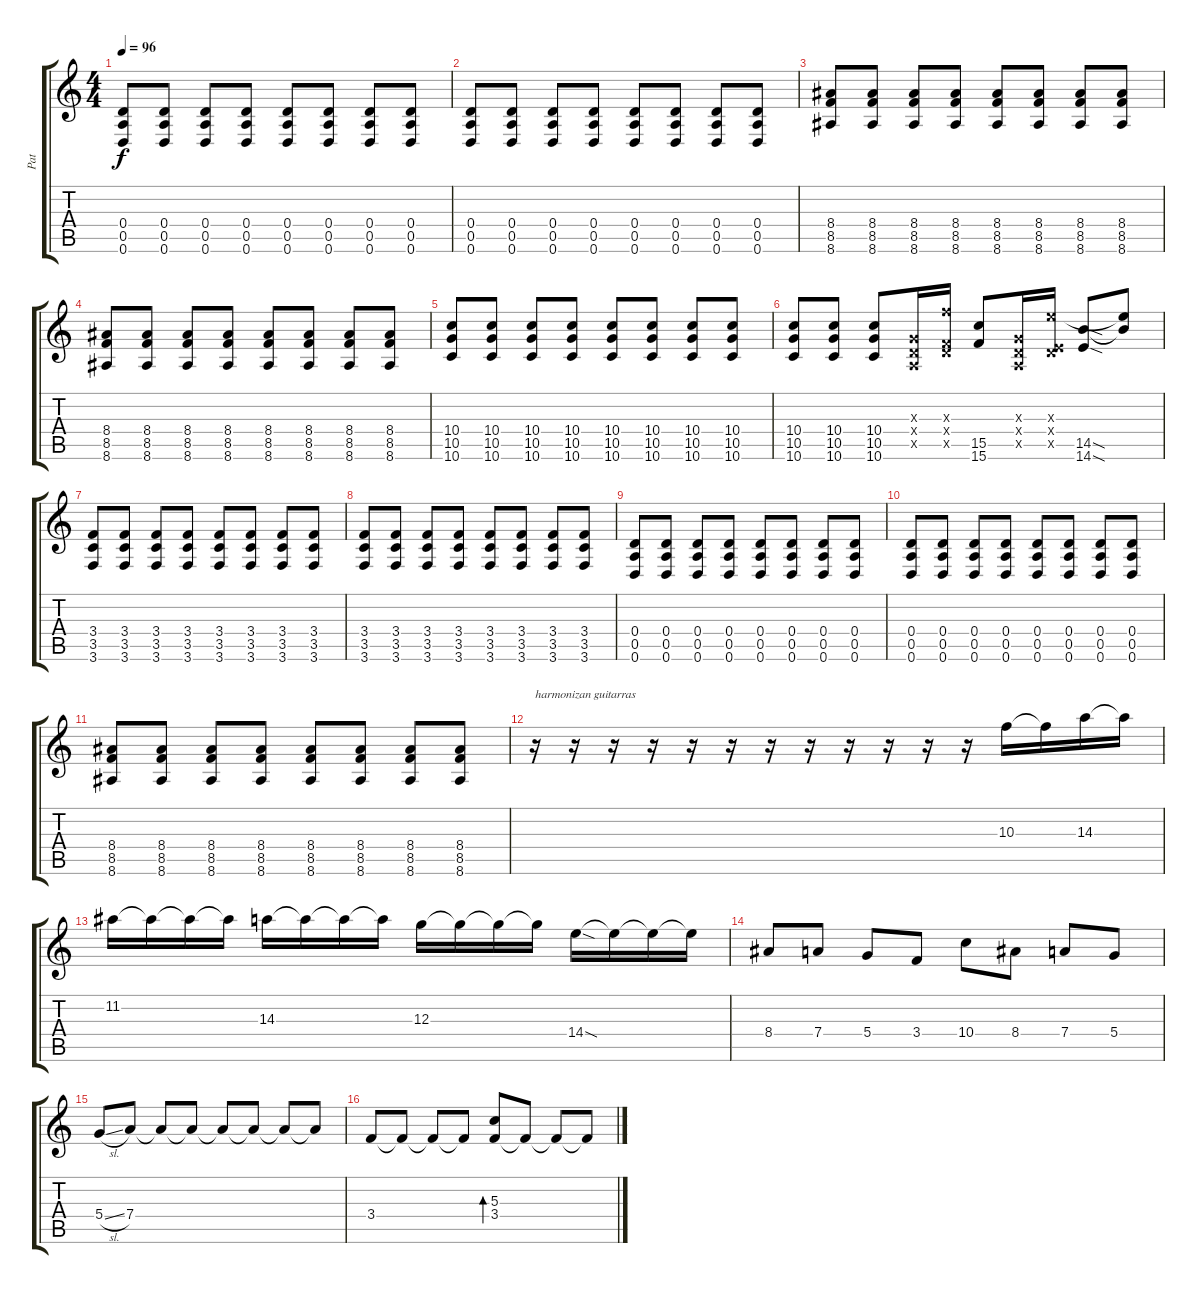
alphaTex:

\track ("Pat" "Pat") {instrument distortionguitar}
\staff {score tabs}
\tuning (E4 B3 G3 D3 A2 D2) {hide}
\ts (4 4)
\tempo 96
\clef g2
\ks c
(0.4 0.5 0.6).8{dy f} (0.4 0.5 0.6).8 (0.4 0.5 0.6).8 (0.4 0.5 0.6).8 (0.4 0.5 0.6).8 (0.4 0.5 0.6).8 (0.4 0.5 0.6).8 (0.4 0.5 0.6).8 |
(0.4 0.5 0.6).8 (0.4 0.5 0.6).8 (0.4 0.5 0.6).8 (0.4 0.5 0.6).8 (0.4 0.5 0.6).8 (0.4 0.5 0.6).8 (0.4 0.5 0.6).8 (0.4 0.5 0.6).8 |
(8.4 8.5 8.6).8 (8.4 8.5 8.6).8 (8.4 8.5 8.6).8 (8.4 8.5 8.6).8 (8.4 8.5 8.6).8 (8.4 8.5 8.6).8 (8.4 8.5 8.6).8 (8.4 8.5 8.6).8 |
(8.4 8.5 8.6).8 (8.4 8.5 8.6).8 (8.4 8.5 8.6).8 (8.4 8.5 8.6).8 (8.4 8.5 8.6).8 (8.4 8.5 8.6).8 (8.4 8.5 8.6).8 (8.4 8.5 8.6).8 |
(10.4 10.5 10.6).8 (10.4 10.5 10.6).8 (10.4 10.5 10.6).8 (10.4 10.5 10.6).8 (10.4 10.5 10.6).8 (10.4 10.5 10.6).8 (10.4 10.5 10.6).8 (10.4 10.5 10.6).8 |
(10.4 10.5 10.6).8 (10.4 10.5 10.6).8 (10.4 10.5 10.6).8 (0.3{x} 0.4{x} 0.5{x}).16 (10.3{x} 0.4{x} 8.5{x}).16 (15.5 15.6).8 (0.3{x} 0.4{x} 0.5{x}).16 (9.3{x} 0.4{x} 7.5{x}).16 (14.5{sod} 14.6{sod}).8 (9.3{t} 14.5{t}).8 |
(3.4 3.5 3.6).8 (3.4 3.5 3.6).8 (3.4 3.5 3.6).8 (3.4 3.5 3.6).8 (3.4 3.5 3.6).8 (3.4 3.5 3.6).8 (3.4 3.5 3.6).8 (3.4 3.5 3.6).8 |
(3.4 3.5 3.6).8 (3.4 3.5 3.6).8 (3.4 3.5 3.6).8 (3.4 3.5 3.6).8 (3.4 3.5 3.6).8 (3.4 3.5 3.6).8 (3.4 3.5 3.6).8 (3.4 3.5 3.6).8 |
(0.4 0.5 0.6).8 (0.4 0.5 0.6).8 (0.4 0.5 0.6).8 (0.4 0.5 0.6).8 (0.4 0.5 0.6).8 (0.4 0.5 0.6).8 (0.4 0.5 0.6).8 (0.4 0.5 0.6).8 |
(0.4 0.5 0.6).8 (0.4 0.5 0.6).8 (0.4 0.5 0.6).8 (0.4 0.5 0.6).8 (0.4 0.5 0.6).8 (0.4 0.5 0.6).8 (0.4 0.5 0.6).8 (0.4 0.5 0.6).8 |
(8.4 8.5 8.6).8 (8.4 8.5 8.6).8 (8.4 8.5 8.6).8 (8.4 8.5 8.6).8 (8.4 8.5 8.6).8 (8.4 8.5 8.6).8 (8.4 8.5 8.6).8 (8.4 8.5 8.6).8 |
r.16{txt "harmonizan guitarras"} r.16 r.16 r.16 r.16 r.16 r.16 r.16 r.16 r.16 r.16 r.16 10.3.16 10.3{t}.16 14.3.16 14.3{t}.16 |
11.2.16 11.2{t}.16 11.2{t}.16 11.2{t}.16 14.3.16 14.3{t}.16 14.3{t}.16 14.3{t}.16 12.3.16 12.3{t}.16 12.3{t}.16 12.3{t}.16 14.4{sod}.16 14.4{t}.16 14.4{t}.16 14.4{t}.16 |
8.4.8{instrument electricguitarjazz} 7.4.8 5.4.8 3.4.8 10.4.8 8.4.8 7.4.8 5.4.8 |
5.4{sl}.8 7.4.8 7.4{t}.8 7.4{t}.8 7.4{t}.8 7.4{t}.8 7.4{t}.8 7.4{t}.8 |
3.4.8 3.4{t}.8 3.4{t}.8 3.4{t}.8 (5.3 3.4).8{bd 240} 3.4{t}.8 3.4{t}.8 3.4{t}.8
